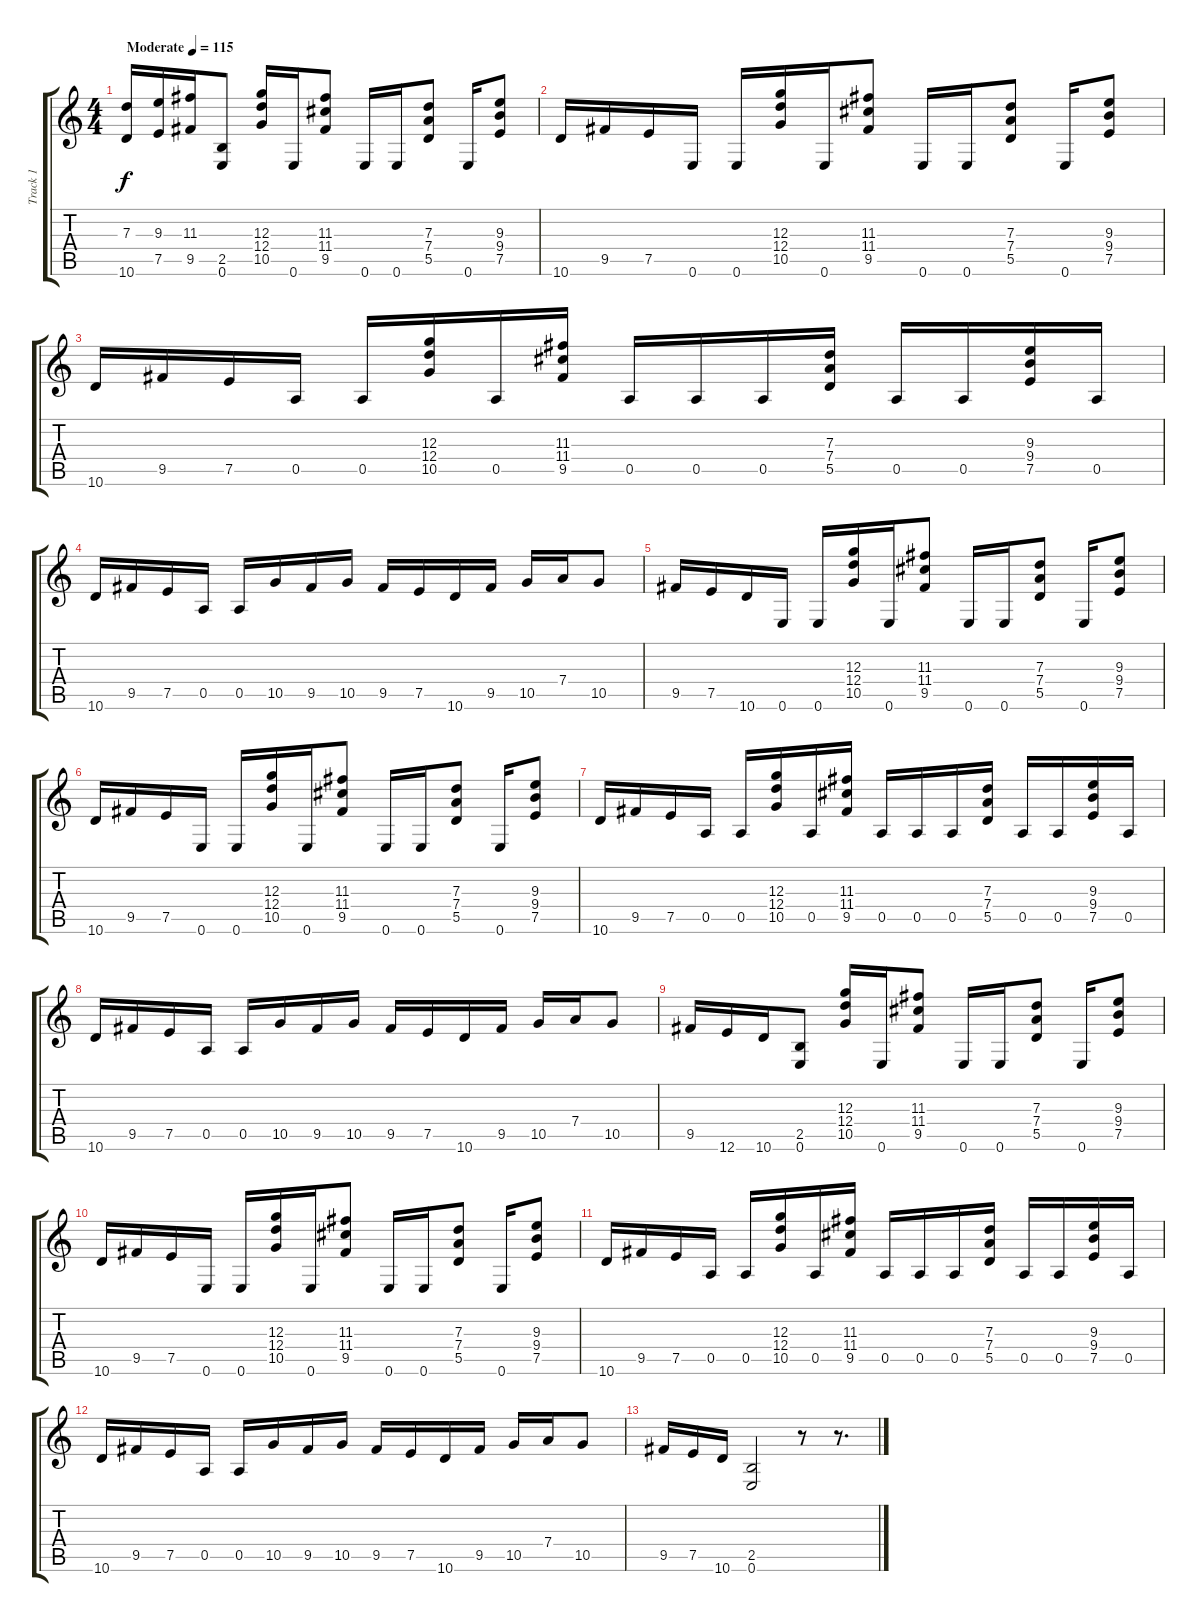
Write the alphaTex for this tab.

\track ("Track 1" "Track 1") {instrument distortionguitar}
\staff {score tabs}
\tuning (E4 B3 G3 D3 A2 E2) {hide}
\ts (4 4)
\tempo (115 "Moderate")
\clef g2
\ks c
(7.3 10.6).16{dy f instrument distortionguitar} (9.3 7.5).16 (11.3 9.5).16 (2.5 0.6).8 (12.3 12.4 10.5).16 0.6.16 (11.3 11.4 9.5).8 0.6.16 0.6.16 (7.3 7.4 5.5).8 0.6.16 (9.3 9.4 7.5).8 |
10.6.16 9.5.16 7.5.16 0.6.16 0.6.16 (12.3 12.4 10.5).16 0.6.16 (11.3 11.4 9.5).8 0.6.16 0.6.16 (7.3 7.4 5.5).8 0.6.16 (9.3 9.4 7.5).8 |
10.6.16 9.5.16 7.5.16 0.5.16 0.5.16 (12.3 12.4 10.5).16 0.5.16 (11.3 11.4 9.5).16 0.5.16 0.5.16 0.5.16 (7.3 7.4 5.5).16 0.5.16 0.5.16 (9.3 9.4 7.5).16 0.5.16 |
10.6.16 9.5.16 7.5.16 0.5.16 0.5.16 10.5.16 9.5.16 10.5.16 9.5.16 7.5.16 10.6.16 9.5.16 10.5.16 7.4.16 10.5.8 |
9.5.16 7.5.16 10.6.16 0.6.16 0.6.16 (12.3 12.4 10.5).16 0.6.16 (11.3 11.4 9.5).8 0.6.16 0.6.16 (7.3 7.4 5.5).8 0.6.16 (9.3 9.4 7.5).8 |
10.6.16 9.5.16 7.5.16 0.6.16 0.6.16 (12.3 12.4 10.5).16 0.6.16 (11.3 11.4 9.5).8 0.6.16 0.6.16 (7.3 7.4 5.5).8 0.6.16 (9.3 9.4 7.5).8 |
10.6.16 9.5.16 7.5.16 0.5.16 0.5.16 (12.3 12.4 10.5).16 0.5.16 (11.3 11.4 9.5).16 0.5.16 0.5.16 0.5.16 (7.3 7.4 5.5).16 0.5.16 0.5.16 (9.3 9.4 7.5).16 0.5.16 |
10.6.16 9.5.16 7.5.16 0.5.16 0.5.16 10.5.16 9.5.16 10.5.16 9.5.16 7.5.16 10.6.16 9.5.16 10.5.16 7.4.16 10.5.8 |
9.5.16 12.6.16 10.6.16 (2.5 0.6).8 (12.3 12.4 10.5).16 0.6.16 (11.3 11.4 9.5).8 0.6.16 0.6.16 (7.3 7.4 5.5).8 0.6.16 (9.3 9.4 7.5).8 |
10.6.16 9.5.16 7.5.16 0.6.16 0.6.16 (12.3 12.4 10.5).16 0.6.16 (11.3 11.4 9.5).8 0.6.16 0.6.16 (7.3 7.4 5.5).8 0.6.16 (9.3 9.4 7.5).8 |
10.6.16 9.5.16 7.5.16 0.5.16 0.5.16 (12.3 12.4 10.5).16 0.5.16 (11.3 11.4 9.5).16 0.5.16 0.5.16 0.5.16 (7.3 7.4 5.5).16 0.5.16 0.5.16 (9.3 9.4 7.5).16 0.5.16 |
10.6.16 9.5.16 7.5.16 0.5.16 0.5.16 10.5.16 9.5.16 10.5.16 9.5.16 7.5.16 10.6.16 9.5.16 10.5.16 7.4.16 10.5.8 |
9.5.16 7.5.16 10.6.16 (2.5 0.6).2 r.8 r.8{d}
